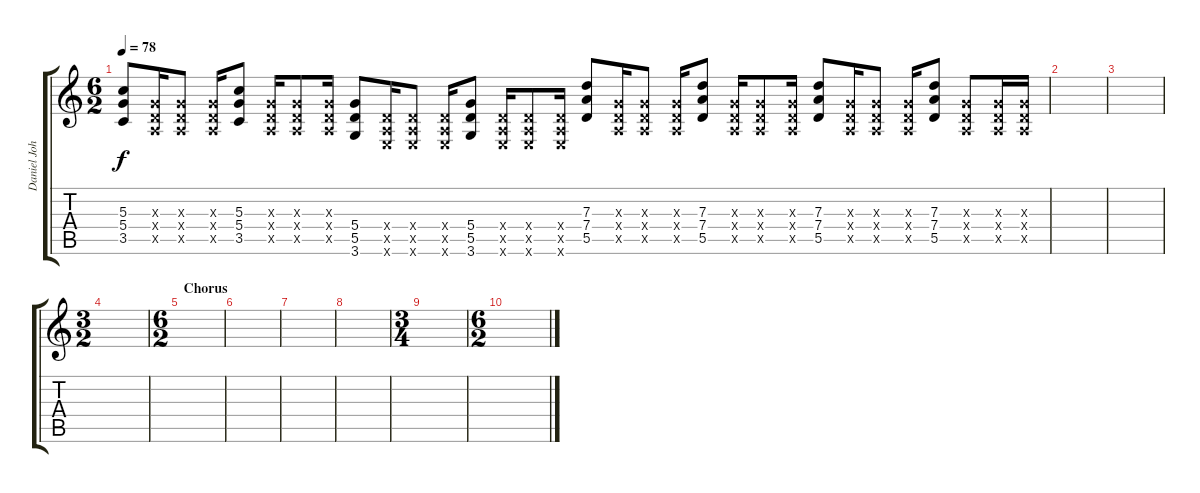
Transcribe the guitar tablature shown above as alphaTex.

\track ("Daniel Johns Solo" "Daniel Joh") {instrument distortionguitar}
\staff {score tabs}
\tuning (E4 B3 G3 D3 A2 E2) {hide}
\ts (6 2)
\tempo 78
\clef g2
\ks c
(5.3 5.4 3.5).8{dy f} (0.3{x} 0.4{x} 0.5{x}).16 (0.3{x} 0.4{x} 0.5{x}).8 (0.3{x} 0.4{x} 0.5{x}).16 (5.3 5.4 3.5).8 (0.3{x} 0.4{x} 0.5{x}).16 (0.3{x} 0.4{x} 0.5{x}).8 (0.3{x} 0.4{x} 0.5{x}).16 (5.4 5.5 3.6).8 (0.4{x} 0.5{x} 0.6{x}).16 (0.4{x} 0.5{x} 0.6{x}).8 (0.4{x} 0.5{x} 0.6{x}).16 (5.4 5.5 3.6).8 (0.4{x} 0.5{x} 0.6{x}).16 (0.4{x} 0.5{x} 0.6{x}).8 (0.4{x} 0.5{x} 0.6{x}).16 (7.3 7.4 5.5).8 (0.3{x} 0.4{x} 0.5{x}).16 (0.3{x} 0.4{x} 0.5{x}).8 (0.3{x} 0.4{x} 0.5{x}).16 (7.3 7.4 5.5).8 (0.3{x} 0.4{x} 0.5{x}).16 (0.3{x} 0.4{x} 0.5{x}).8 (0.3{x} 0.4{x} 0.5{x}).16 (7.3 7.4 5.5).8 (0.3{x} 0.4{x} 0.5{x}).16 (0.3{x} 0.4{x} 0.5{x}).8 (0.3{x} 0.4{x} 0.5{x}).16 (7.3 7.4 5.5).8 (0.3{x} 0.4{x} 0.5{x}).8 (0.3{x} 0.4{x} 0.5{x}).16 (0.3{x} 0.4{x} 0.5{x}).16 |
|
|
\ts (3 2)
|
\ts (6 2)
\section ("" "Chorus")
|
|
|
|
\ts (3 4)
|
\ts (6 2)
